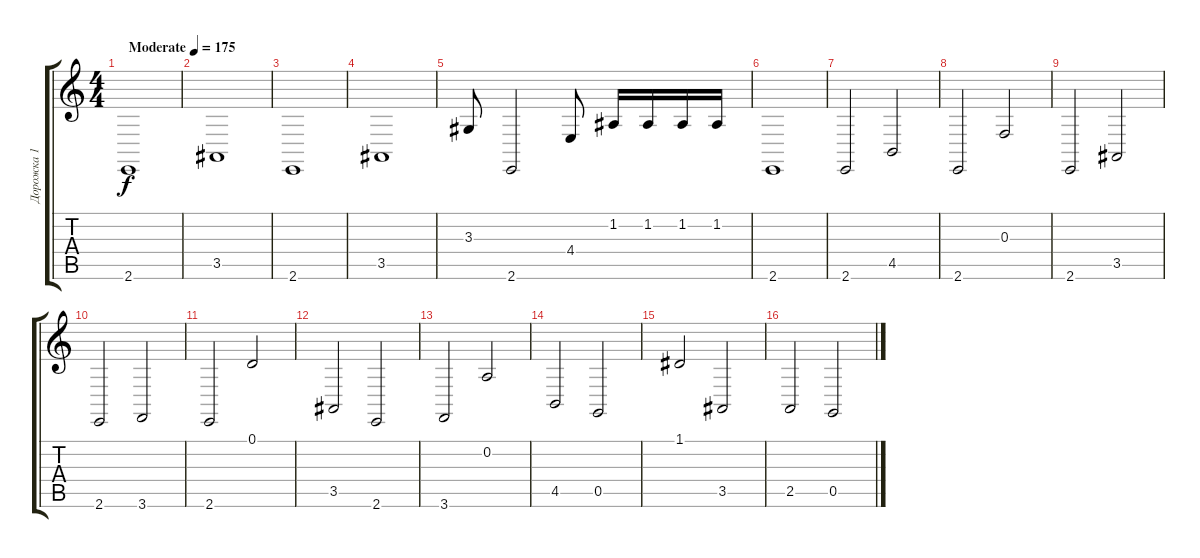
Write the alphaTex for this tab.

\track ("Дорожка 1" "Дорожка 1") {instrument stringensemble1}
\staff {score tabs}
\tuning (D4 A3 F3 C3 G2 D2) {hide}
\ts (4 4)
\tempo (175 "Moderate")
\clef g2
\ks c
2.6.1{dy f instrument stringensemble1} |
3.5.1 |
2.6.1 |
3.5.1 |
3.3.8 2.6.2 4.4.8 1.2.16 1.2.16 1.2.16 1.2.16 |
2.6.1 |
2.6.2 4.5.2 |
2.6.2 0.3.2 |
2.6.2 3.5.2 |
2.6.2 3.6.2 |
2.6.2 0.1.2 |
3.5.2 2.6.2 |
3.6.2 0.2.2 |
4.5.2 0.5.2 |
1.1.2 3.5.2 |
2.5.2 0.5.2
